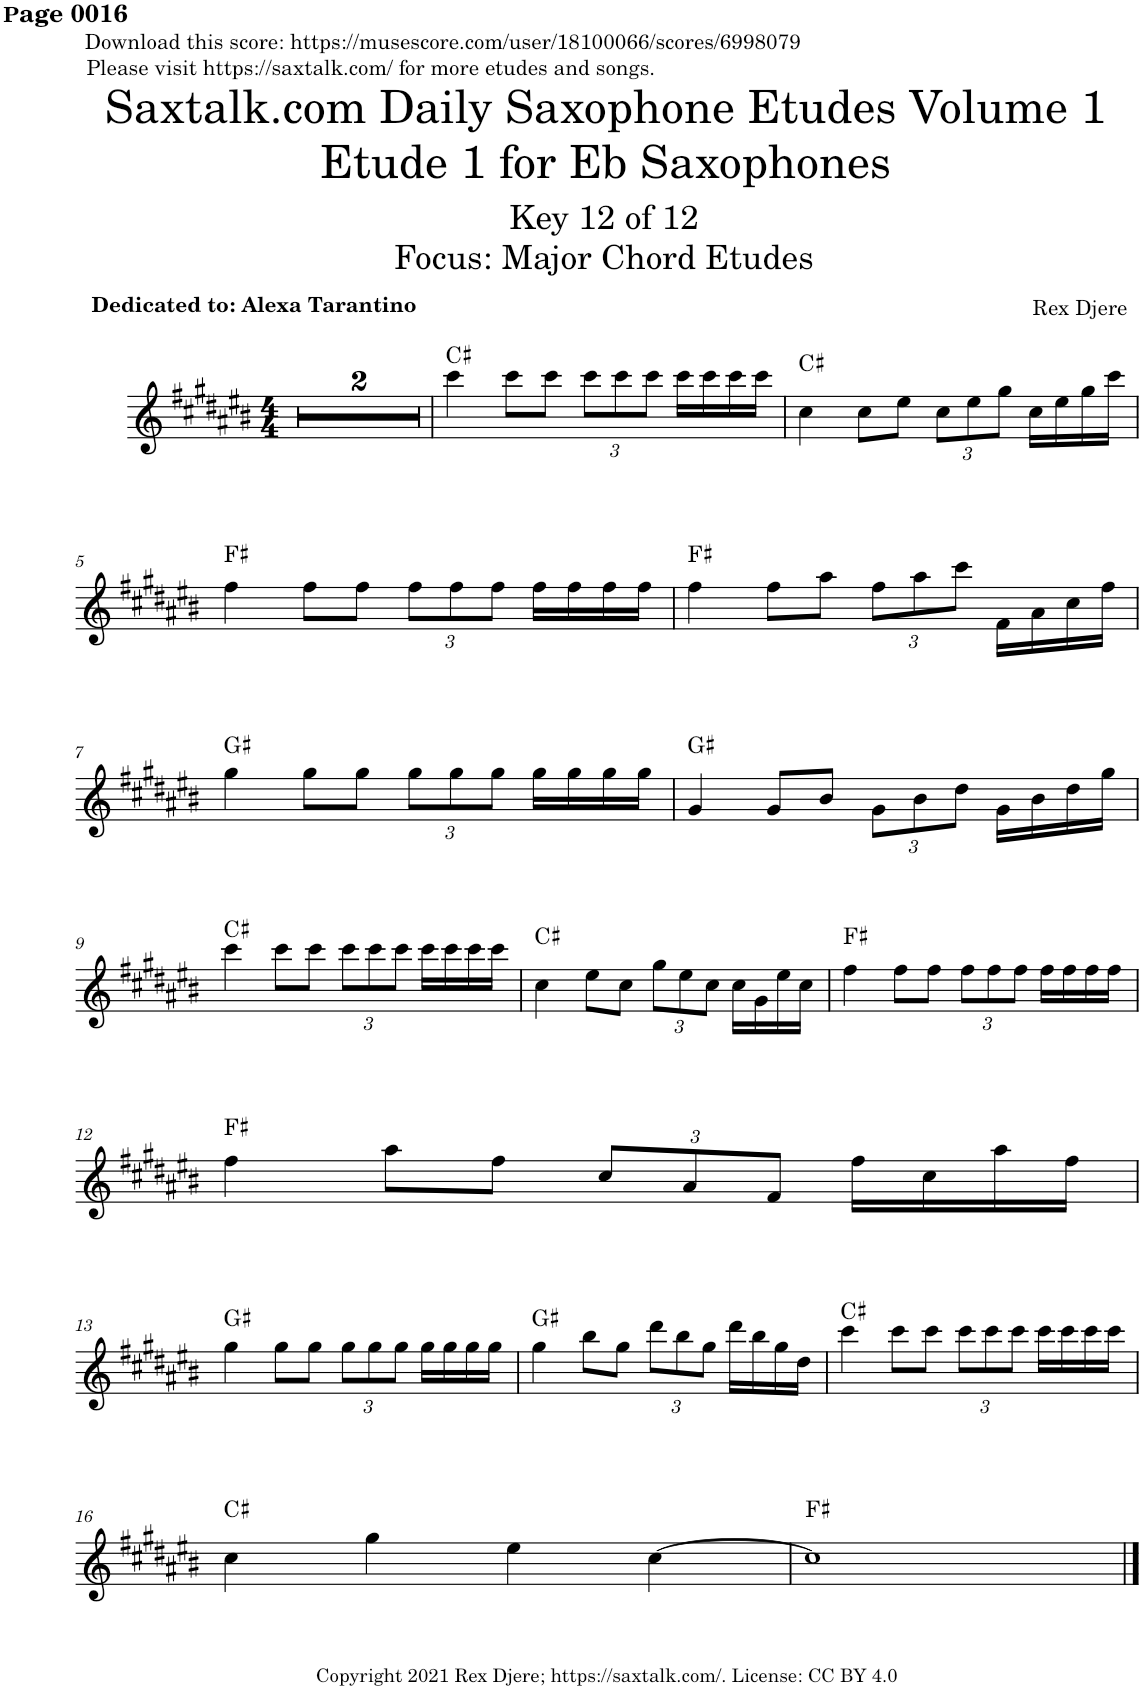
**kern	**harte
*part1	*part1
*staff1	*
*I"Alto Saxophone	*
*I'A. Sax.	*
*clefG2	*
*Trd5c9	*
*k[f#c#g#d#a#e#b#]	*
*M4/4	*
=1	=1
1r	.
=2	=2
1r	.
=3	=3
4ccc#\	C#:maj
8ccc#\L	.
8ccc#\J	.
*Xbrackettup	*
12ccc#\L	.
12ccc#\	.
12ccc#\J	.
16ccc#\LL	.
16ccc#\	.
16ccc#\	.
16ccc#\JJ	.
=4	=4
4cc#\	C#:maj
8cc#\L	.
8ee#\J	.
12cc#\L	.
12ee#\	.
12gg#\J	.
16cc#\LL	.
16ee#\	.
16gg#\	.
16ccc#\JJ	.
!!LO:LB:g=z
=5	=5
4ff#\	F#:maj
8ff#\L	.
8ff#\J	.
12ff#\L	.
12ff#\	.
12ff#\J	.
16ff#\LL	.
16ff#\	.
16ff#\	.
16ff#\JJ	.
=6	=6
4ff#\	F#:maj
8ff#\L	.
8aa#\J	.
12ff#\L	.
12aa#\	.
12ccc#\J	.
16f#\LL	.
16a#\	.
16cc#\	.
16ff#\JJ	.
!!LO:LB:g=z
=7	=7
4gg#\	G#:maj
8gg#\L	.
8gg#\J	.
12gg#\L	.
12gg#\	.
12gg#\J	.
16gg#\LL	.
16gg#\	.
16gg#\	.
16gg#\JJ	.
=8	=8
4g#/	G#:maj
8g#/L	.
8b#/J	.
12g#\L	.
12b#\	.
12dd#\J	.
16g#\LL	.
16b#\	.
16dd#\	.
16gg#\JJ	.
!!LO:LB:g=z
=9	=9
4ccc#\	C#:maj
8ccc#\L	.
8ccc#\J	.
12ccc#\L	.
12ccc#\	.
12ccc#\J	.
16ccc#\LL	.
16ccc#\	.
16ccc#\	.
16ccc#\JJ	.
=10	=10
4cc#\	C#:maj
8ee#\L	.
8cc#\J	.
12gg#\L	.
12ee#\	.
12cc#\J	.
16cc#\LL	.
16g#\	.
16ee#\	.
16cc#\JJ	.
=11	=11
4ff#\	F#:maj
8ff#\L	.
8ff#\J	.
12ff#\L	.
12ff#\	.
12ff#\J	.
16ff#\LL	.
16ff#\	.
16ff#\	.
16ff#\JJ	.
!!LO:LB:g=z
=12	=12
4ff#\	F#:maj
8aa#\L	.
8ff#\J	.
12cc#/L	.
12a#/	.
12f#/J	.
16ff#\LL	.
16cc#\	.
16aa#\	.
16ff#\JJ	.
!!LO:LB:g=z
=13	=13
4gg#\	G#:maj
8gg#\L	.
8gg#\J	.
12gg#\L	.
12gg#\	.
12gg#\J	.
16gg#\LL	.
16gg#\	.
16gg#\	.
16gg#\JJ	.
=14	=14
4gg#\	G#:maj
8bb#\L	.
8gg#\J	.
12ddd#\L	.
12bb#\	.
12gg#\J	.
16ddd#\LL	.
16bb#\	.
16gg#\	.
16dd#\JJ	.
=15	=15
4ccc#\	C#:maj
8ccc#\L	.
8ccc#\J	.
12ccc#\L	.
12ccc#\	.
12ccc#\J	.
16ccc#\LL	.
16ccc#\	.
16ccc#\	.
16ccc#\JJ	.
!!LO:LB:g=z
=16	=16
4cc#\	C#:maj
4gg#\	.
4ee#\	.
[4cc#\	.
=	=
*-	*-
